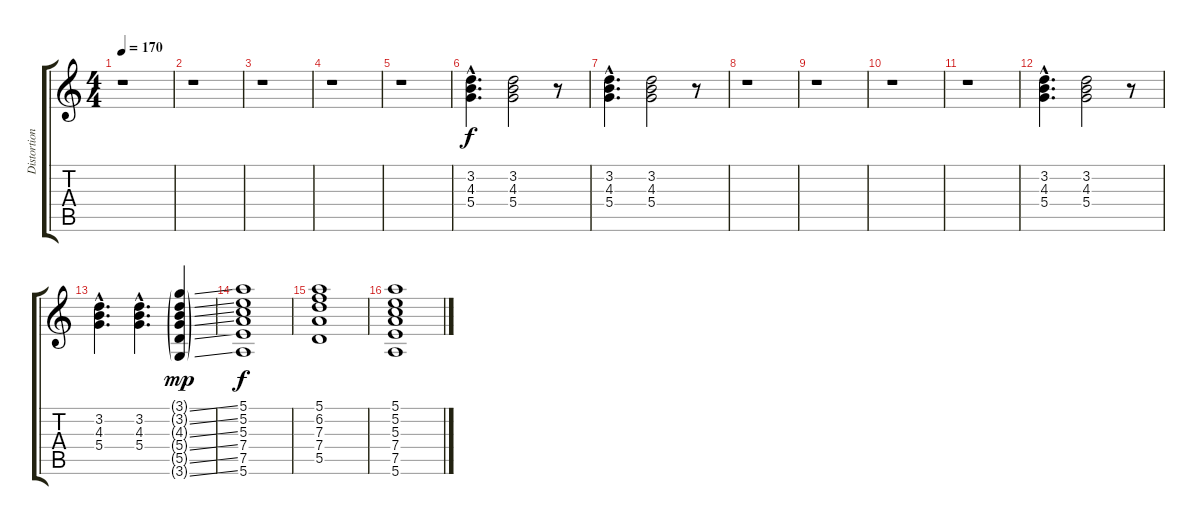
\track ("Distortion FX" "Distortion") {instrument distortionguitar}
\staff {score tabs}
\tuning (E4 B3 G3 D3 A2 E2) {hide}
\ts (4 4)
\tempo 170
\clef g2
\ks c
r.1{dy f} |
r.1 |
r.1 |
r.1 |
r.1 |
(3.2{hac} 4.3{hac} 5.4{hac}).4{d} (3.2 4.3 5.4).2 r.8 |
(3.2{hac} 4.3{hac} 5.4{hac}).4{d} (3.2 4.3 5.4).2 r.8 |
r.1 |
r.1 |
r.1 |
r.1 |
(3.2{hac} 4.3{hac} 5.4{hac}).4{d} (3.2 4.3 5.4).2 r.8 |
(3.2{hac} 4.3{hac} 5.4{hac}).4{d} (3.2{hac} 4.3{hac} 5.4{hac}).4{d} (3.1{ss g} 3.2{ss g} 4.3{ss g} 5.4{ss g} 5.5{ss g} 3.6{ss g}).4{dy mp} |
(5.1 5.2 5.3 7.4 7.5 5.6).1{dy f} |
(5.1 6.2 7.3 7.4 5.5).1 |
(5.1 5.2 5.3 7.4 7.5 5.6).1
